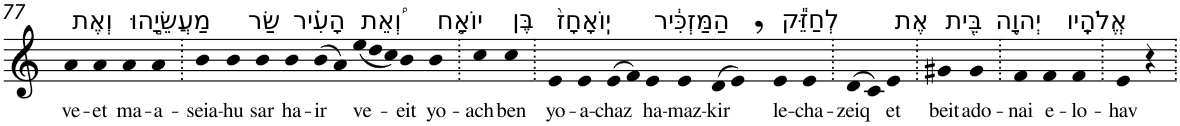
**kern	**text
*part1	*part1
*staff1	*staff1
*I"Piano	*
*I'Pno	*
!!LO:PB:g=z
*clefG2	*
*k[]	*
=77	=77
!LO:TX:a:t=וְאֶת	!
!	!LO:LY:b
4a	ve-
!	!LO:LY:b
4a	-et
!LO:TX:a:t=מַעֲשֵׂיָ֣הוּ	!
!	!LO:LY:b
4a	ma-
!	!LO:LY:b
4a	-a-
=78.	=78.
!	!LO:LY:b
4b	-seia-
!	!LO:LY:b
4b	-hu
!LO:TX:a:t=שַׂר	!
!	!LO:LY:b
4b	sar
!LO:TX:a:t=הָעִ֗יר	!
!	!LO:LY:b
4b	ha-
!	!LO:LY:b
(>8b	-ir
8a)	.
*Xtuplet	*
!LO:TX:a:t=וְ֠אֵת	!
!	!LO:LY:b
(<12ee	ve-
12dd	.
12cc)	.
!	!LO:LY:b
4b	-eit
!LO:TX:a:t=יוֹאָ֤ח	!
!	!LO:LY:b
4b	yo-
=79.	=79.
!	!LO:LY:b
4cc	-ach
!LO:TX:a:t=בֶּן	!
!	!LO:LY:b
4cc	ben
=80.	=80.
!LO:TX:a:t=יֽוֹאָחָז֙	!
!	!LO:LY:b
4e	yo-
!	!LO:LY:b
4e	-a-
!	!LO:LY:b
(>8e	-chaz
8f)	.
!LO:TX:a:t=הַמַּזְכִּ֔יר	!
!	!LO:LY:b
4e	ha-
!	!LO:LY:b
4e	-maz-
!	!LO:LY:b
(>8d	-kir
8e,)	.
!LO:TX:a:t=לְחַזֵּ֕ק	!
!	!LO:LY:b
4e	le-
!	!LO:LY:b
4e	-cha-
=81.	=81.
!	!LO:LY:b
(>8d	-zeiq
8c)	.
!LO:TX:a:t=אֶת	!
!	!LO:LY:b
4e	et
=82.	=82.
!LO:TX:a:t=בֵּ֖ית	!
!	!LO:LY:b
4g#X	beit
!LO:TX:a:t=יְהוָ֥ה	!
!	!LO:LY:b
4g#	ado-
=83.	=83.
!	!LO:LY:b
4f	-nai
!LO:TX:a:t=אֱלֹהָֽיו	!
!	!LO:LY:b
4f	e-
!	!LO:LY:b
4f	-lo-
=84.	=84.
!	!LO:LY:b
4e	-hav
4r	.
=.	=.
*-	*-
